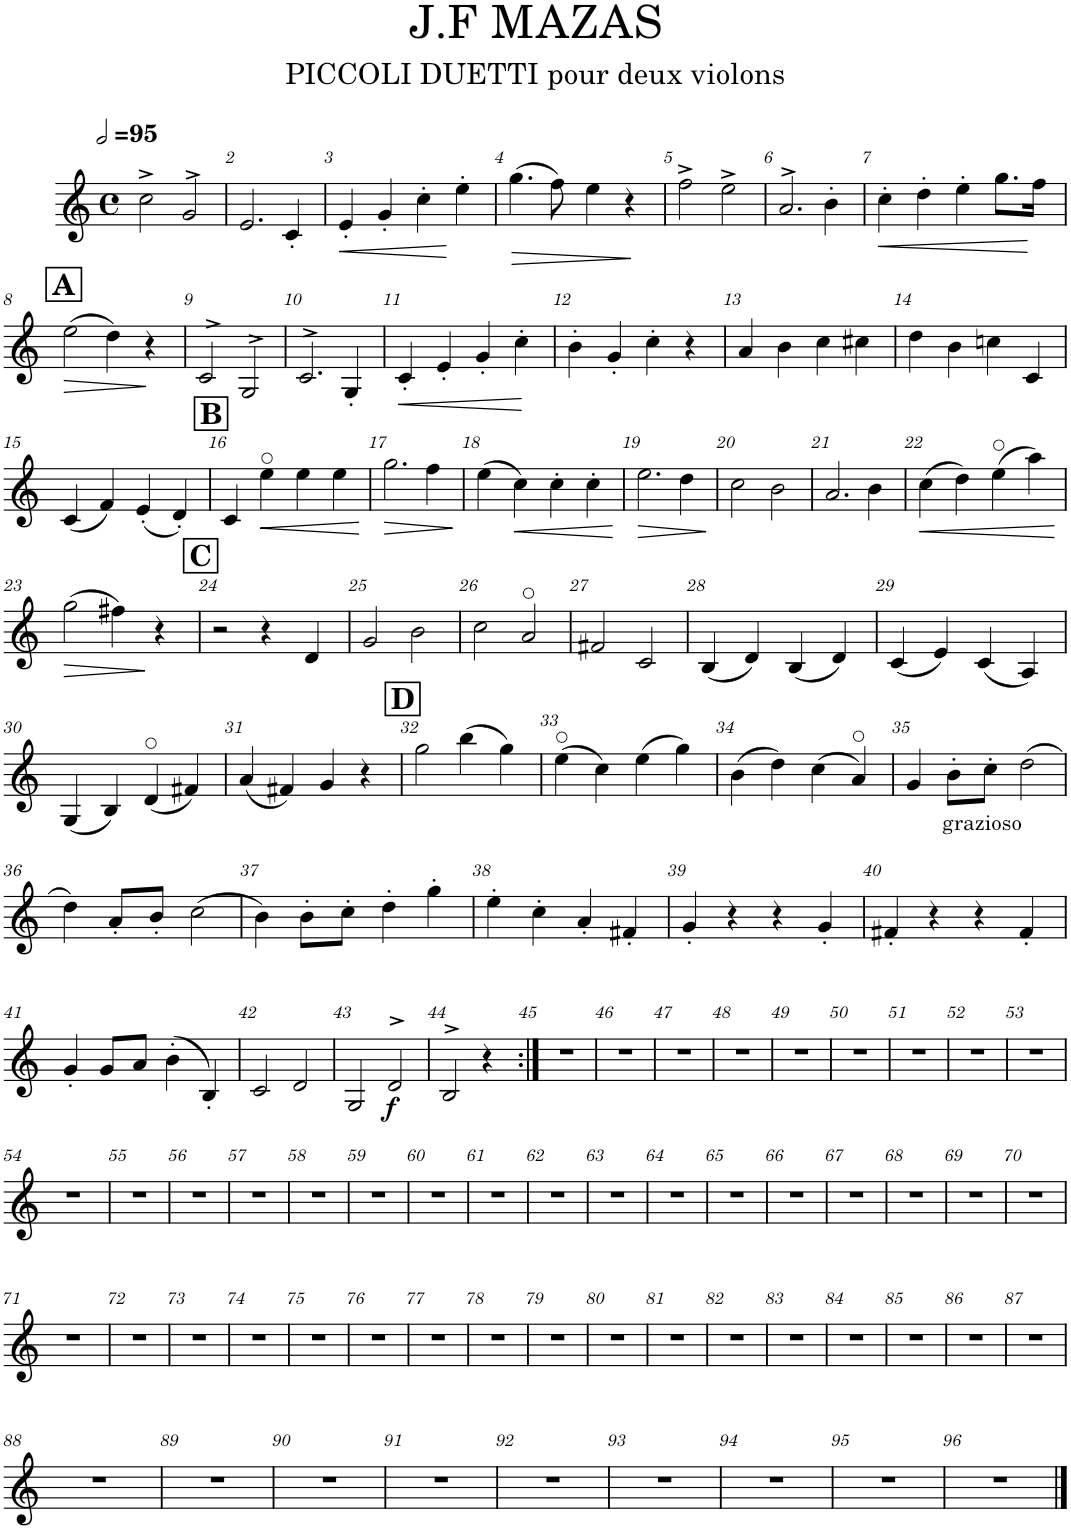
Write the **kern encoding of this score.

**kern	**dynam
*part1	*part1
*staff1	*staff1
*I"Violon	*
*I'Vln.	*
*clefG2	*
*k[]	*
*M4/4	*
*met(c)	*
*MM190	*
=1	=1
2cc^\	.
2g^/	.
=2	=2
2.e/	.
4c'/	.
=3	=3
!	!LO:HP:b
4e'/	<
4g'/	.
4cc'\	.
4ee'\	[
=4	=4
!	!LO:HP:b
(4.gg\	>
8ff\)	.
4ee\	.
4r	.
.	]
=5	=5
2ff^\	.
2ee^\	.
=6	=6
2.a^/	.
4b'\	.
=7	=7
!	!LO:HP:b
4cc'\	<
4dd'\	.
4ee'\	.
8.gg\L	.
16ff\Jk	[
!!LO:LB:g=z
!!LO:REH:place=s1:a:B:cj:fs=14:t=A
=8	=8
!	!LO:HP:b
(2ee\	>
4dd\)	.
4r	.
.	]
=9	=9
2c^/	.
2G^/	.
=10	=10
2.c^/	.
4G'/	.
=11	=11
!	!LO:HP:b
4c'/	<
4e'/	.
4g'/	.
4cc'\	.
.	[
=12	=12
4b'\	.
4g'/	.
4cc'\	.
4r	.
=13	=13
4a/	.
4b\	.
4cc\	.
4cc#X\	.
=14	=14
4dd\	.
4b\	.
4ccn\	.
4c/	.
!!LO:LB:g=z
=15	=15
(4c/	.
4f/)	.
(4e'/	.
4d'/)	.
!!LO:REH:place=s1:a:B:cj:fs=14:t=B
=16	=16
4c/	.
!	!LO:HP:b
4ee\	<
4ee\	.
4ee\	.
.	[
=17	=17
!	!LO:HP:b
2.gg\	>
4ff\	.
.	]
=18	=18
(4ee\	.
!	!LO:HP:b
4cc\)	<
4cc'\	.
4cc'\	.
.	[
=19	=19
!	!LO:HP:b
2.ee\	>
4dd\	.
.	]
=20	=20
2cc\	.
2b\	.
=21	=21
2.a/	.
4b\	.
=22	=22
!	!LO:HP:b
(4cc\	<
4dd\)	.
(4ee\	.
4aa\)	.
.	[
!!LO:LB:g=z
=23	=23
!	!LO:HP:b
(2gg\	>
4ff#X\)	.
4r	]
!!LO:REH:place=s1:a:B:cj:fs=14:t=C
=24	=24
2r	.
4r	.
4d/	.
=25	=25
2g/	.
2b\	.
=26	=26
2cc\	.
2a/	.
=27	=27
2f#X/	.
2c/	.
=28	=28
(4B/	.
4d/)	.
(4B/	.
4d/)	.
=29	=29
(4c/	.
4e/)	.
(4c/	.
4A/)	.
!!LO:LB:g=z
=30	=30
(4G/	.
4B/)	.
(4d/	.
4f#X/)	.
=31	=31
(4a/	.
4f#X/)	.
4g/	.
4r	.
!!LO:REH:place=s1:a:B:cj:fs=14:t=D
=32	=32
2gg\	.
(4bb\	.
4gg\)	.
=33	=33
(4ee\	.
4cc\)	.
(4ee\	.
4gg\)	.
=34	=34
(4b\	.
4dd\)	.
(4cc\	.
4a/)	.
=35	=35
4g/	.
!LO:TX:b:t=grazioso	!
8b'\L	.
8cc'\J	.
(2dd\	.
!!LO:LB:g=z
=36	=36
4dd\)	.
8a'/L	.
8b'/J	.
(2cc\	.
=37	=37
4b\)	.
8b'\L	.
8cc'\J	.
4dd'\	.
4gg'\	.
=38	=38
4ee'\	.
4cc'\	.
4a'/	.
4f#X'/	.
=39	=39
4g'/	.
4r	.
4r	.
4g'/	.
=40	=40
4f#X'/	.
4r	.
4r	.
4f#'/	.
!!LO:LB:g=z
=41	=41
4g'/	.
8g/L	.
8a/J	.
(4b'\	.
4B'/)	.
=42	=42
2c/	.
2d/	.
=43	=43
2G/	.
!	!LO:DY:b
2d^/	f
=44	=44
2B^/	.
4r	.
=45:|!	=45:|!
1r	.
=46	=46
1r	.
=47	=47
1r	.
=48	=48
1r	.
=49	=49
1r	.
=50	=50
1r	.
=51	=51
1r	.
=52	=52
1r	.
=53	=53
1r	.
!!LO:LB:g=z
=54	=54
1r	.
=55	=55
1r	.
=56	=56
1r	.
=57	=57
1r	.
=58	=58
1r	.
=59	=59
1r	.
=60	=60
1r	.
=61	=61
1r	.
=62	=62
1r	.
=63	=63
1r	.
=64	=64
1r	.
=65	=65
1r	.
=66	=66
1r	.
=67	=67
1r	.
=68	=68
1r	.
=69	=69
1r	.
=70	=70
1r	.
!!LO:LB:g=z
=71	=71
1r	.
=72	=72
1r	.
=73	=73
1r	.
=74	=74
1r	.
=75	=75
1r	.
=76	=76
1r	.
=77	=77
1r	.
=78	=78
1r	.
=79	=79
1r	.
=80	=80
1r	.
=81	=81
1r	.
=82	=82
1r	.
=83	=83
1r	.
=84	=84
1r	.
=85	=85
1r	.
=86	=86
1r	.
=87	=87
1r	.
!!LO:LB:g=z
=88	=88
1r	.
=89	=89
1r	.
=90	=90
1r	.
=91	=91
1r	.
=92	=92
1r	.
=93	=93
1r	.
=94	=94
1r	.
=95	=95
1r	.
=96	=96
1r	.
==	==
*-	*-
